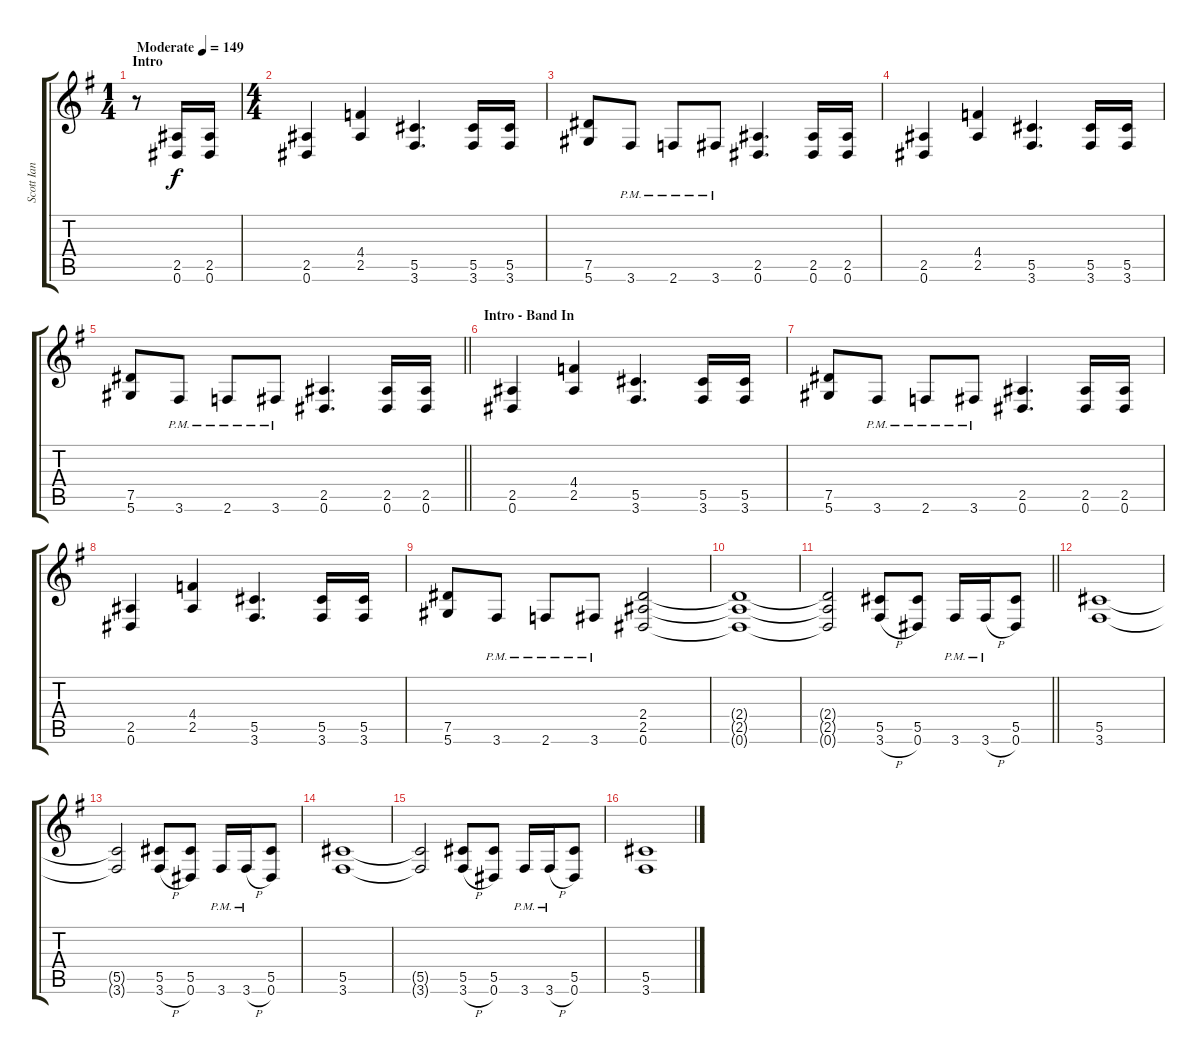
\track ("Scott Ian" "Scott Ian") {instrument distortionguitar}
\staff {score tabs}
\tuning (Eb4 Bb3 Gb3 Db3 Ab2 Eb2) {hide}
\ts (1 4)
\section ("" "Intro")
\tempo (149 "Moderate")
\clef g2
\ks g
r.8{dy f instrument distortionguitar} (2.5 0.6).16 (2.5 0.6).16 |
\ts (4 4)
(2.5 0.6).4 (4.4 2.5).4 (5.5 3.6).4{d} (5.5 3.6).16 (5.5 3.6).16 |
(7.5 5.6).8 3.6{pm}.8 2.6{pm}.8 3.6{pm}.8 (2.5 0.6).4{d} (2.5 0.6).16 (2.5 0.6).16 |
(2.5 0.6).4 (4.4 2.5).4 (5.5 3.6).4{d} (5.5 3.6).16 (5.5 3.6).16 |
\barLineRight lightlight
(7.5 5.6).8 3.6{pm}.8 2.6{pm}.8 3.6{pm}.8 (2.5 0.6).4{d} (2.5 0.6).16 (2.5 0.6).16 |
\section ("" "Intro - Band In")
(2.5 0.6).4 (4.4 2.5).4 (5.5 3.6).4{d} (5.5 3.6).16 (5.5 3.6).16 |
(7.5 5.6).8 3.6{pm}.8 2.6{pm}.8 3.6{pm}.8 (2.5 0.6).4{d} (2.5 0.6).16 (2.5 0.6).16 |
(2.5 0.6).4 (4.4 2.5).4 (5.5 3.6).4{d} (5.5 3.6).16 (5.5 3.6).16 |
(7.5 5.6).8 3.6{pm}.8 2.6{pm}.8 3.6{pm}.8 (2.4 2.5 0.6).2 |
(2.4{t} 2.5{t} 0.6{t}).1 |
\barLineRight lightlight
(2.4{t} 2.5{t} 0.6{t}).2 (5.5 3.6{h}).8 (5.5 0.6).8 3.6{pm}.16 3.6{h pm}.16 (5.5 0.6).8 |
(5.5 3.6).1 |
(5.5{t} 3.6{t}).2 (5.5 3.6{h}).8 (5.5 0.6).8 3.6{pm}.16 3.6{h pm}.16 (5.5 0.6).8 |
(5.5 3.6).1 |
(5.5{t} 3.6{t}).2 (5.5 3.6{h}).8 (5.5 0.6).8 3.6{pm}.16 3.6{h pm}.16 (5.5 0.6).8 |
(5.5 3.6).1
